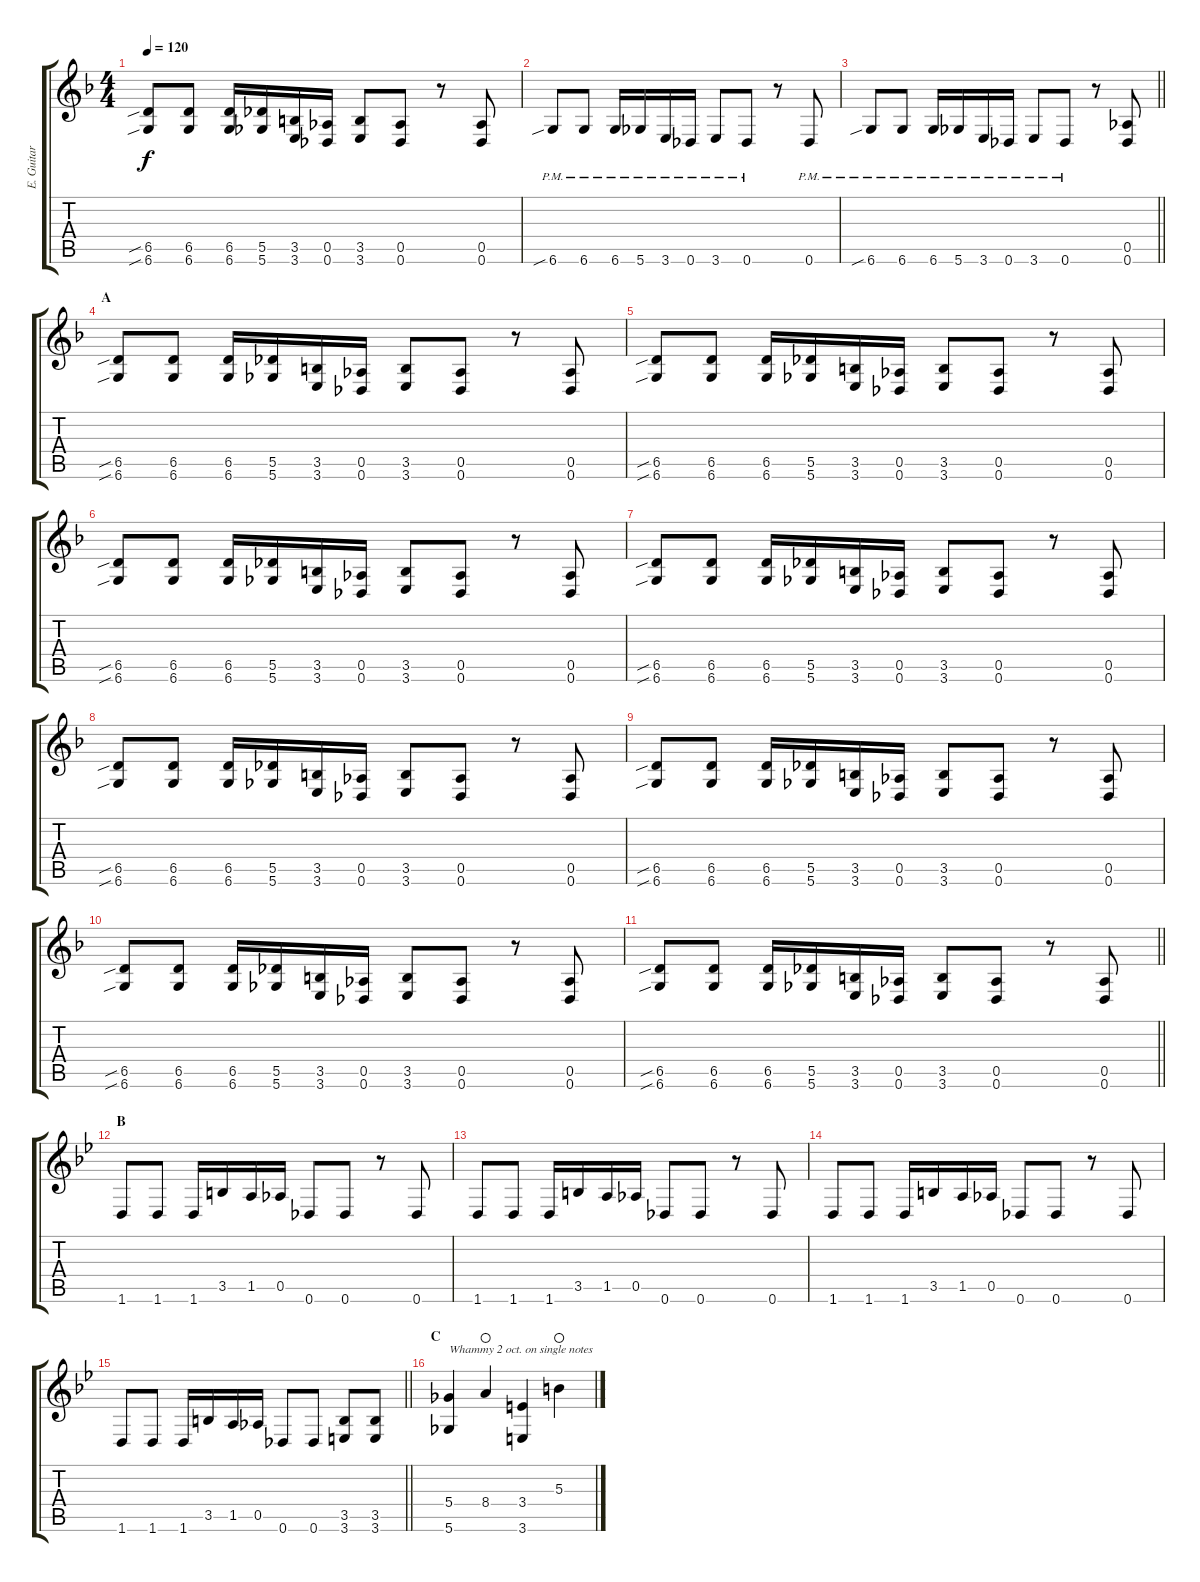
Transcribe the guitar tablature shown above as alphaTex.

\track ("E. Guitar I" "E. Guitar ") {instrument distortionguitar}
\staff {score tabs}
\tuning (Eb4 Bb3 Gb3 Db3 Ab2 Db2) {hide}
\ts (4 4)
\tempo 120
\clef g2
\ks f
(6.5{sib} 6.6{sib}).8{dy f} (6.5 6.6).8 (6.5 6.6).16 (5.5 5.6).16 (3.5 3.6).16 (0.5 0.6).16 (3.5 3.6).8 (0.5 0.6).8 r.8 (0.5 0.6).8 |
6.6{sib pm}.8 6.6{pm}.8 6.6{pm}.16 5.6{pm}.16 3.6{pm}.16 0.6{pm}.16 3.6{pm}.8 0.6{pm}.8 r.8 0.6{pm}.8 |
\barLineRight lightlight
6.6{sib pm}.8 6.6{pm}.8 6.6{pm}.16 5.6{pm}.16 3.6{pm}.16 0.6{pm}.16 3.6{pm}.8 0.6{pm}.8 r.8 (0.5 0.6).8 |
\section ("" "A")
(6.5{sib} 6.6{sib}).8 (6.5 6.6).8 (6.5 6.6).16 (5.5 5.6).16 (3.5 3.6).16 (0.5 0.6).16 (3.5 3.6).8 (0.5 0.6).8 r.8 (0.5 0.6).8 |
(6.5{sib} 6.6{sib}).8 (6.5 6.6).8 (6.5 6.6).16 (5.5 5.6).16 (3.5 3.6).16 (0.5 0.6).16 (3.5 3.6).8 (0.5 0.6).8 r.8 (0.5 0.6).8 |
(6.5{sib} 6.6{sib}).8 (6.5 6.6).8 (6.5 6.6).16 (5.5 5.6).16 (3.5 3.6).16 (0.5 0.6).16 (3.5 3.6).8 (0.5 0.6).8 r.8 (0.5 0.6).8 |
(6.5{sib} 6.6{sib}).8 (6.5 6.6).8 (6.5 6.6).16 (5.5 5.6).16 (3.5 3.6).16 (0.5 0.6).16 (3.5 3.6).8 (0.5 0.6).8 r.8 (0.5 0.6).8 |
(6.5{sib} 6.6{sib}).8 (6.5 6.6).8 (6.5 6.6).16 (5.5 5.6).16 (3.5 3.6).16 (0.5 0.6).16 (3.5 3.6).8 (0.5 0.6).8 r.8 (0.5 0.6).8 |
(6.5{sib} 6.6{sib}).8 (6.5 6.6).8 (6.5 6.6).16 (5.5 5.6).16 (3.5 3.6).16 (0.5 0.6).16 (3.5 3.6).8 (0.5 0.6).8 r.8 (0.5 0.6).8 |
(6.5{sib} 6.6{sib}).8 (6.5 6.6).8 (6.5 6.6).16 (5.5 5.6).16 (3.5 3.6).16 (0.5 0.6).16 (3.5 3.6).8 (0.5 0.6).8 r.8 (0.5 0.6).8 |
\barLineRight lightlight
(6.5{sib} 6.6{sib}).8 (6.5 6.6).8 (6.5 6.6).16 (5.5 5.6).16 (3.5 3.6).16 (0.5 0.6).16 (3.5 3.6).8 (0.5 0.6).8 r.8 (0.5 0.6).8 |
\section ("" "B")
\ks bb
1.6.8 1.6.8 1.6.16 3.5.16 1.5.16 0.5.16 0.6.8 0.6.8 r.8 0.6.8 |
1.6.8 1.6.8 1.6.16 3.5.16 1.5.16 0.5.16 0.6.8 0.6.8 r.8 0.6.8 |
1.6.8 1.6.8 1.6.16 3.5.16 1.5.16 0.5.16 0.6.8 0.6.8 r.8 0.6.8 |
\barLineRight lightlight
1.6.8 1.6.8 1.6.16 3.5.16 1.5.16 0.5.16 0.6.8 0.6.8 (3.5 3.6).8 (3.5 3.6).8 |
\section ("" "C")
(5.4 5.6).4{txt "Whammy 2 oct. on single notes"} 8.4.4{waho} (3.4 3.6).4 5.3.4{waho}
